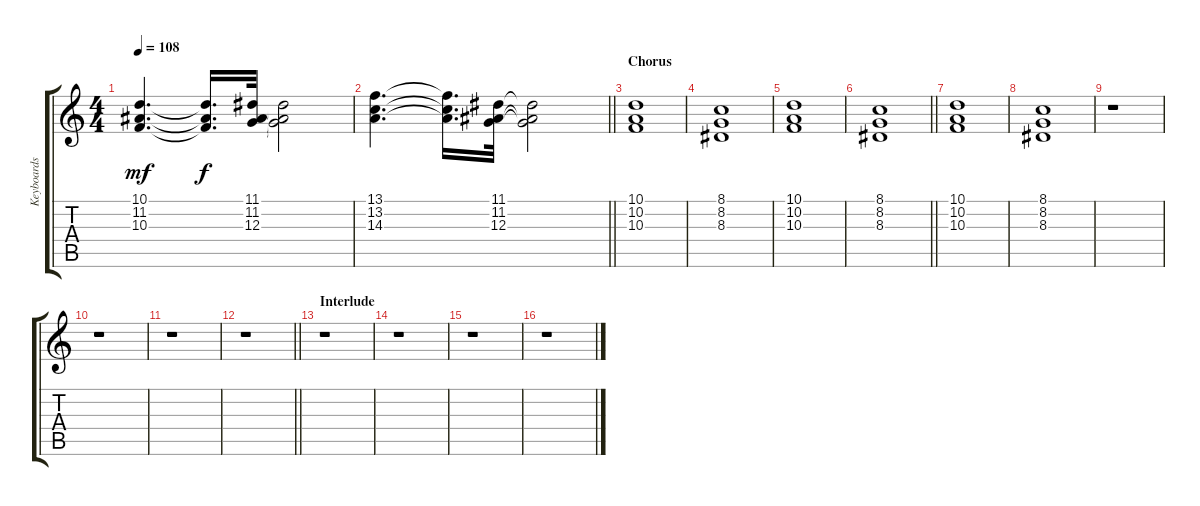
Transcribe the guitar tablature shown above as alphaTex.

\track ("Keyboards" "Keyboards") {instrument rockorgan}
\staff {score tabs}
\tuning (E4 B3 G3 D3 A2 E2) {hide}
\ts (4 4)
\tempo 108
\clef g2
\ks c
(10.1 11.2 10.3).4{d dy mf} (10.1{t} 11.2{t} 10.3{t}).16{d dy f} (11.1 11.2 12.3).32 (11.1{t} 11.2{t} 12.3{t}).2 |
\barLineRight lightlight
(13.1 13.2 14.3).4{d} (13.1{t} 13.2{t} 14.3{t}).16{d} (11.1 11.2 12.3).32 (11.1{t} 11.2{t} 12.3{t}).2 |
\section ("" "Chorus")
(10.1 10.2 10.3).1 |
(8.1 8.2 8.3).1 |
(10.1 10.2 10.3).1 |
\barLineRight lightlight
(8.1 8.2 8.3).1 |
(10.1 10.2 10.3).1 |
(8.1 8.2 8.3).1 |
r.1 |
r.1 |
r.1 |
\barLineRight lightlight
r.1 |
\section ("" "Interlude")
r.1 |
r.1 |
r.1 |
r.1
